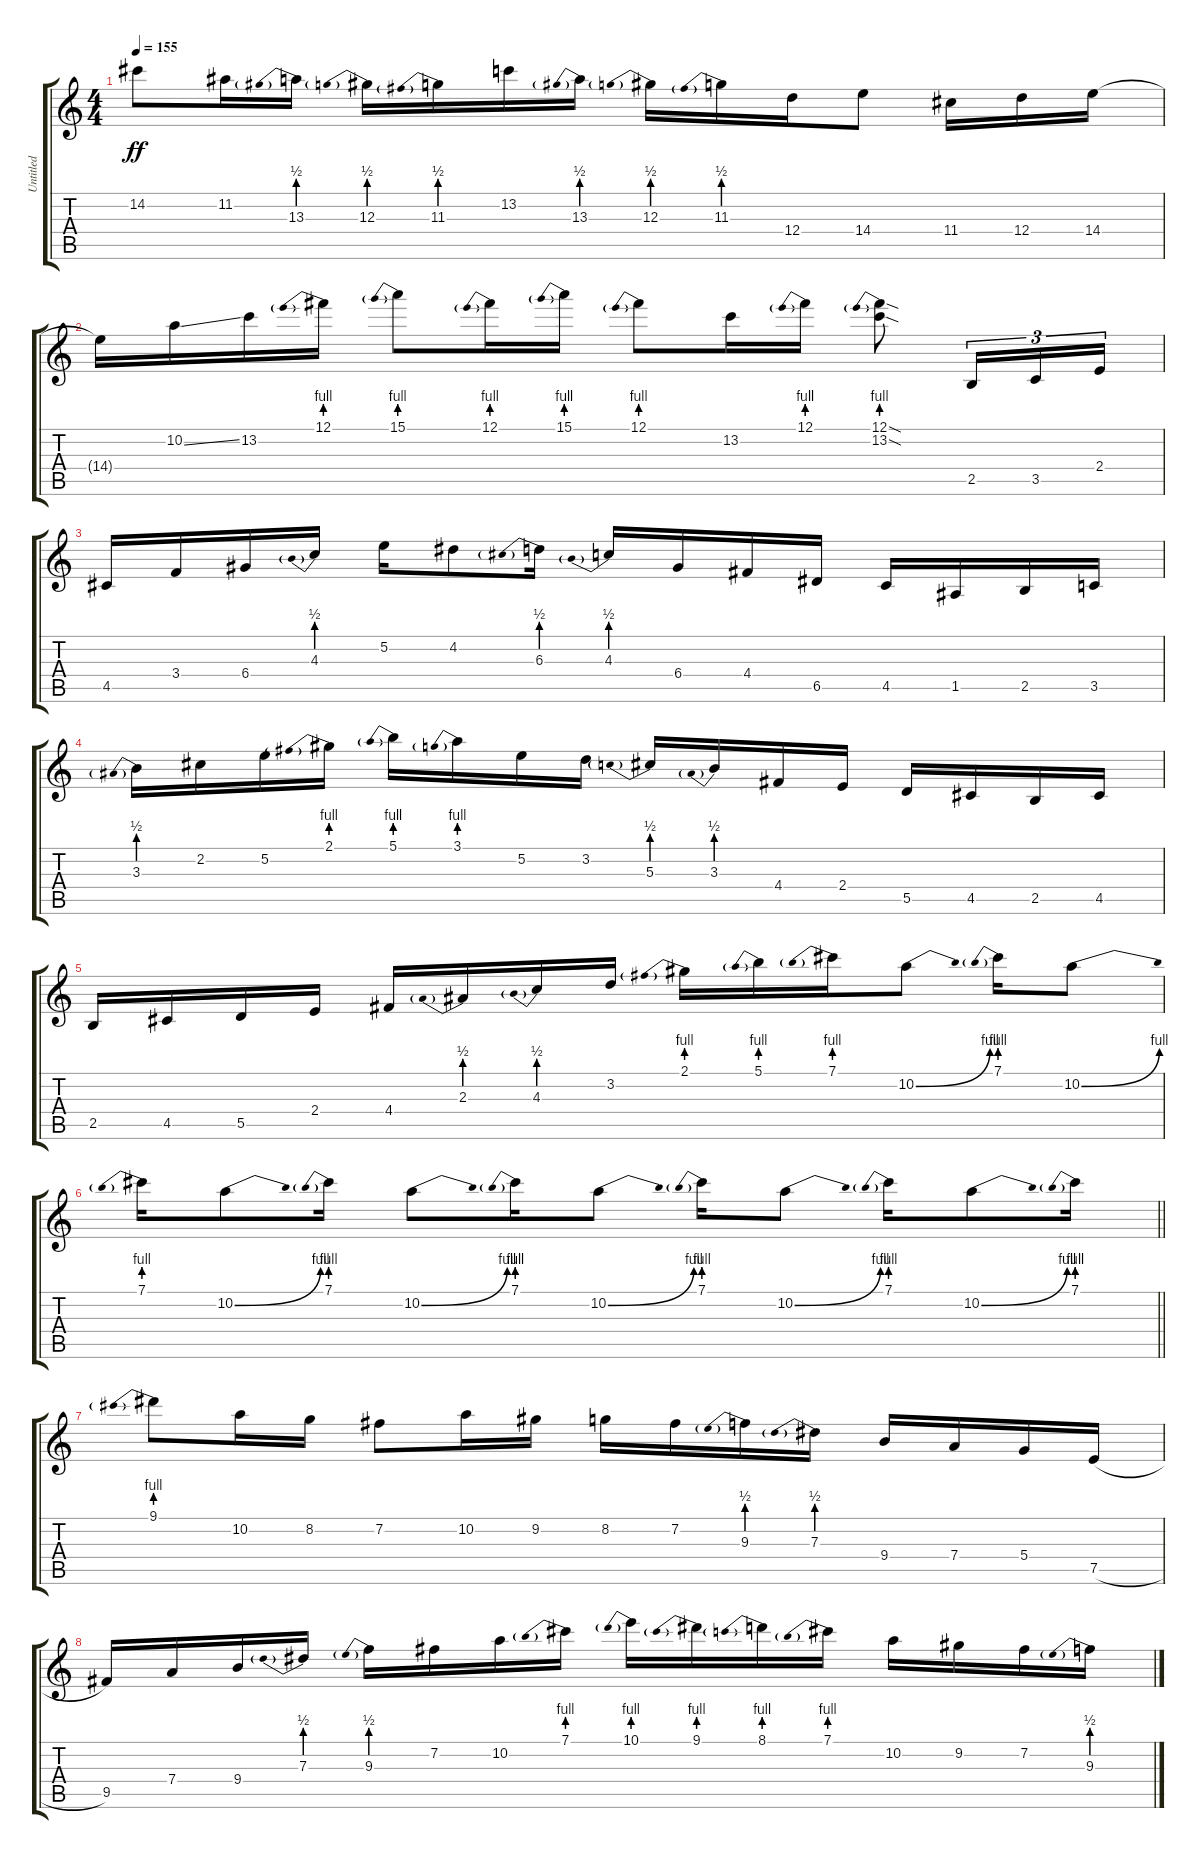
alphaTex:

\track ("Untitled" "Untitled") {instrument acousticguitarsteel}
\staff {score tabs}
\tuning (E4 B3 G3 D3 A2 E2) {hide}
\ts (4 4)
\tempo 155
\clef g2
\ks c
14.2.8{dy ff} 11.2.16 13.3{be (prebend 0 2 60 2)}.16 12.3{be (prebend 0 2 60 2)}.16 11.3{be (prebend 0 2 60 2)}.16 13.2.16 13.3{be (prebend 0 2 60 2)}.16 12.3{be (prebend 0 2 60 2)}.16 11.3{be (prebend 0 2 60 2)}.16 12.4.16 14.4.8 11.4.16 12.4.16 14.4.16 |
14.4{t}.16 10.2{ss}.16 13.2.16 12.1{be (prebend 0 4 60 4)}.16 15.1{be (prebend 0 4 60 4)}.8 12.1{be (prebend 0 4 60 4)}.16 15.1{be (prebend 0 4 60 4)}.16 12.1{be (prebend 0 4 60 4)}.8 13.2.16 12.1{be (prebend 0 4 60 4)}.16 (12.1{be (prebend 0 4 60 4) sod} 13.2{sod}).8 2.5.16{tu (3 2)} 3.5.16{tu (3 2)} 2.4.16{tu (3 2)} |
4.5.16 3.4.16 6.4.16 4.3{be (prebend 0 2 60 2)}.16 5.2.16 4.2.8 6.3{be (prebend 0 2 60 2)}.16 4.3{be (prebend 0 2 60 2)}.16 6.4.16 4.4.16 6.5.16 4.5.16 1.5.16 2.5.16 3.5.16 |
3.3{be (prebend 0 2 60 2)}.16 2.2.16 5.2.16 2.1{be (prebend 0 4 60 4)}.16 5.1{be (prebend 0 4 60 4)}.16 3.1{be (prebend 0 4 60 4)}.16 5.2.16 3.2.16 5.3{be (prebend 0 2 60 2)}.16 3.3{be (prebend 0 2 60 2)}.16 4.4.16 2.4.16 5.5.16 4.5.16 2.5.16 4.5.16 |
2.5.16 4.5.16 5.5.16 2.4.16 4.4.16 2.3{be (prebend 0 2 60 2)}.16 4.3{be (prebend 0 2 60 2)}.16 3.2.16 2.1{be (prebend 0 4 60 4)}.16 5.1{be (prebend 0 4 60 4)}.16 7.1{be (prebend 0 4 60 4)}.16 10.2{be (bend 0 0 60 4)}.8 7.1{be (prebend 0 4 60 4)}.16 10.2{be (bend 0 0 60 4)}.8 |
\barLineRight lightlight
7.1{be (prebend 0 4 60 4)}.16 10.2{be (bend 0 0 60 4)}.8 7.1{be (prebend 0 4 60 4)}.16 10.2{be (bend 0 0 60 4)}.8 7.1{be (prebend 0 4 60 4)}.16 10.2{be (bend 0 0 60 4)}.8 7.1{be (prebend 0 4 60 4)}.16 10.2{be (bend 0 0 60 4)}.8 7.1{be (prebend 0 4 60 4)}.16 10.2{be (bend 0 0 60 4)}.8 7.1{be (prebend 0 4 60 4)}.16 |
9.1{be (prebend 0 4 60 4)}.8 10.2.16 8.2.16 7.2.8 10.2.16 9.2.16 8.2.16 7.2.16 9.3{be (prebend 0 2 60 2)}.16 7.3{be (prebend 0 2 60 2)}.16 9.4.16 7.4.16 5.4.16 7.5{h}.16 |
9.5.16 7.4.16 9.4.16 7.3{be (prebend 0 2 60 2)}.16 9.3{be (prebend 0 2 60 2)}.16 7.2.16 10.2.16 7.1{be (prebend 0 4 60 4)}.16 10.1{be (prebend 0 4 60 4)}.16 9.1{be (prebend 0 4 60 4)}.16 8.1{be (prebend 0 4 60 4)}.16 7.1{be (prebend 0 4 60 4)}.16 10.2.16 9.2.16 7.2.16 9.3{be (prebend 0 2 60 2)}.16
